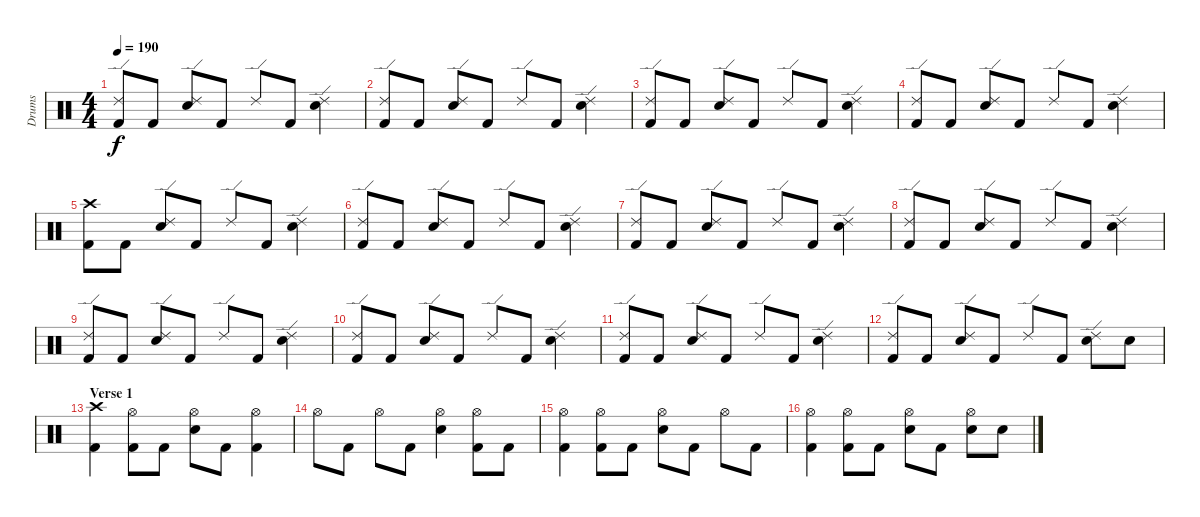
\track ("Drums" "Drums") {instrument percussion}
\staff {score}
\articulation defaults
\ts (4 4)
\tempo 190
\clef neutral
\ks c
("Ride (edge) 2" "Kick (hit) 2").8{dy f} "Kick (hit) 2".8 ("Ride (edge) 2" "Snare (hit) 2").8 "Kick (hit) 2".8 "Ride (edge) 2".8 "Kick (hit) 2".8 ("Ride (edge) 2" "Snare (hit) 2").4 |
("Ride (edge) 2" "Kick (hit) 2").8 "Kick (hit) 2".8 ("Ride (edge) 2" "Snare (hit) 2").8 "Kick (hit) 2".8 "Ride (edge) 2".8 "Kick (hit) 2".8 ("Ride (edge) 2" "Snare (hit) 2").4 |
("Ride (edge) 2" "Kick (hit) 2").8 "Kick (hit) 2".8 ("Ride (edge) 2" "Snare (hit) 2").8 "Kick (hit) 2".8 "Ride (edge) 2".8 "Kick (hit) 2".8 ("Ride (edge) 2" "Snare (hit) 2").4 |
("Ride (edge) 2" "Kick (hit) 2").8 "Kick (hit) 2".8 ("Ride (edge) 2" "Snare (hit) 2").8 "Kick (hit) 2".8 "Ride (edge) 2".8 "Kick (hit) 2".8 ("Ride (edge) 2" "Snare (hit) 2").4 |
("Crash high (hit)" "Kick (hit) 2").8 "Kick (hit) 2".8 ("Ride (edge) 2" "Snare (hit) 2").8 "Kick (hit) 2".8 "Ride (edge) 2".8 "Kick (hit) 2".8 ("Ride (edge) 2" "Snare (hit) 2").4 |
("Ride (edge) 2" "Kick (hit) 2").8 "Kick (hit) 2".8 ("Ride (edge) 2" "Snare (hit) 2").8 "Kick (hit) 2".8 "Ride (edge) 2".8 "Kick (hit) 2".8 ("Ride (edge) 2" "Snare (hit) 2").4 |
("Ride (edge) 2" "Kick (hit) 2").8 "Kick (hit) 2".8 ("Ride (edge) 2" "Snare (hit) 2").8 "Kick (hit) 2".8 "Ride (edge) 2".8 "Kick (hit) 2".8 ("Ride (edge) 2" "Snare (hit) 2").4 |
("Ride (edge) 2" "Kick (hit) 2").8 "Kick (hit) 2".8 ("Ride (edge) 2" "Snare (hit) 2").8 "Kick (hit) 2".8 "Ride (edge) 2".8 "Kick (hit) 2".8 ("Ride (edge) 2" "Snare (hit) 2").4 |
("Ride (edge) 2" "Kick (hit) 2").8 "Kick (hit) 2".8 ("Ride (edge) 2" "Snare (hit) 2").8 "Kick (hit) 2".8 "Ride (edge) 2".8 "Kick (hit) 2".8 ("Ride (edge) 2" "Snare (hit) 2").4 |
("Ride (edge) 2" "Kick (hit) 2").8 "Kick (hit) 2".8 ("Ride (edge) 2" "Snare (hit) 2").8 "Kick (hit) 2".8 "Ride (edge) 2".8 "Kick (hit) 2".8 ("Ride (edge) 2" "Snare (hit) 2").4 |
("Ride (edge) 2" "Kick (hit) 2").8 "Kick (hit) 2".8 ("Ride (edge) 2" "Snare (hit) 2").8 "Kick (hit) 2".8 "Ride (edge) 2".8 "Kick (hit) 2".8 ("Ride (edge) 2" "Snare (hit) 2").4 |
("Ride (edge) 2" "Kick (hit) 2").8 "Kick (hit) 2".8 ("Ride (edge) 2" "Snare (hit) 2").8 "Kick (hit) 2".8 "Ride (edge) 2".8 "Kick (hit) 2".8 ("Ride (edge) 2" "Snare (hit) 2").8 "Snare (hit) 2".8 |
\section ("" "Verse 1")
("Crash high (hit)" "Kick (hit) 2").4 ("Hi-Hat (open)" "Kick (hit) 2").8 "Kick (hit) 2".8 ("Hi-Hat (open)" "Snare (hit) 2").8 "Kick (hit) 2".8 ("Hi-Hat (open)" "Kick (hit) 2").4 |
"Hi-Hat (open)".8 "Kick (hit) 2".8 "Hi-Hat (open)".8 "Kick (hit) 2".8 ("Hi-Hat (open)" "Snare (hit) 2").4 ("Hi-Hat (open)" "Kick (hit) 2").8 "Kick (hit) 2".8 |
("Hi-Hat (open)" "Kick (hit) 2").4 ("Hi-Hat (open)" "Kick (hit) 2").8 "Kick (hit) 2".8 ("Hi-Hat (open)" "Snare (hit) 2").8 "Kick (hit) 2".8 "Hi-Hat (open)".8 "Kick (hit) 2".8 |
("Hi-Hat (open)" "Kick (hit) 2").4 ("Hi-Hat (open)" "Kick (hit) 2").8 "Kick (hit) 2".8 ("Hi-Hat (open)" "Snare (hit) 2").8 "Kick (hit) 2".8 ("Hi-Hat (open)" "Snare (hit) 2").8 "Snare (hit) 2".8
